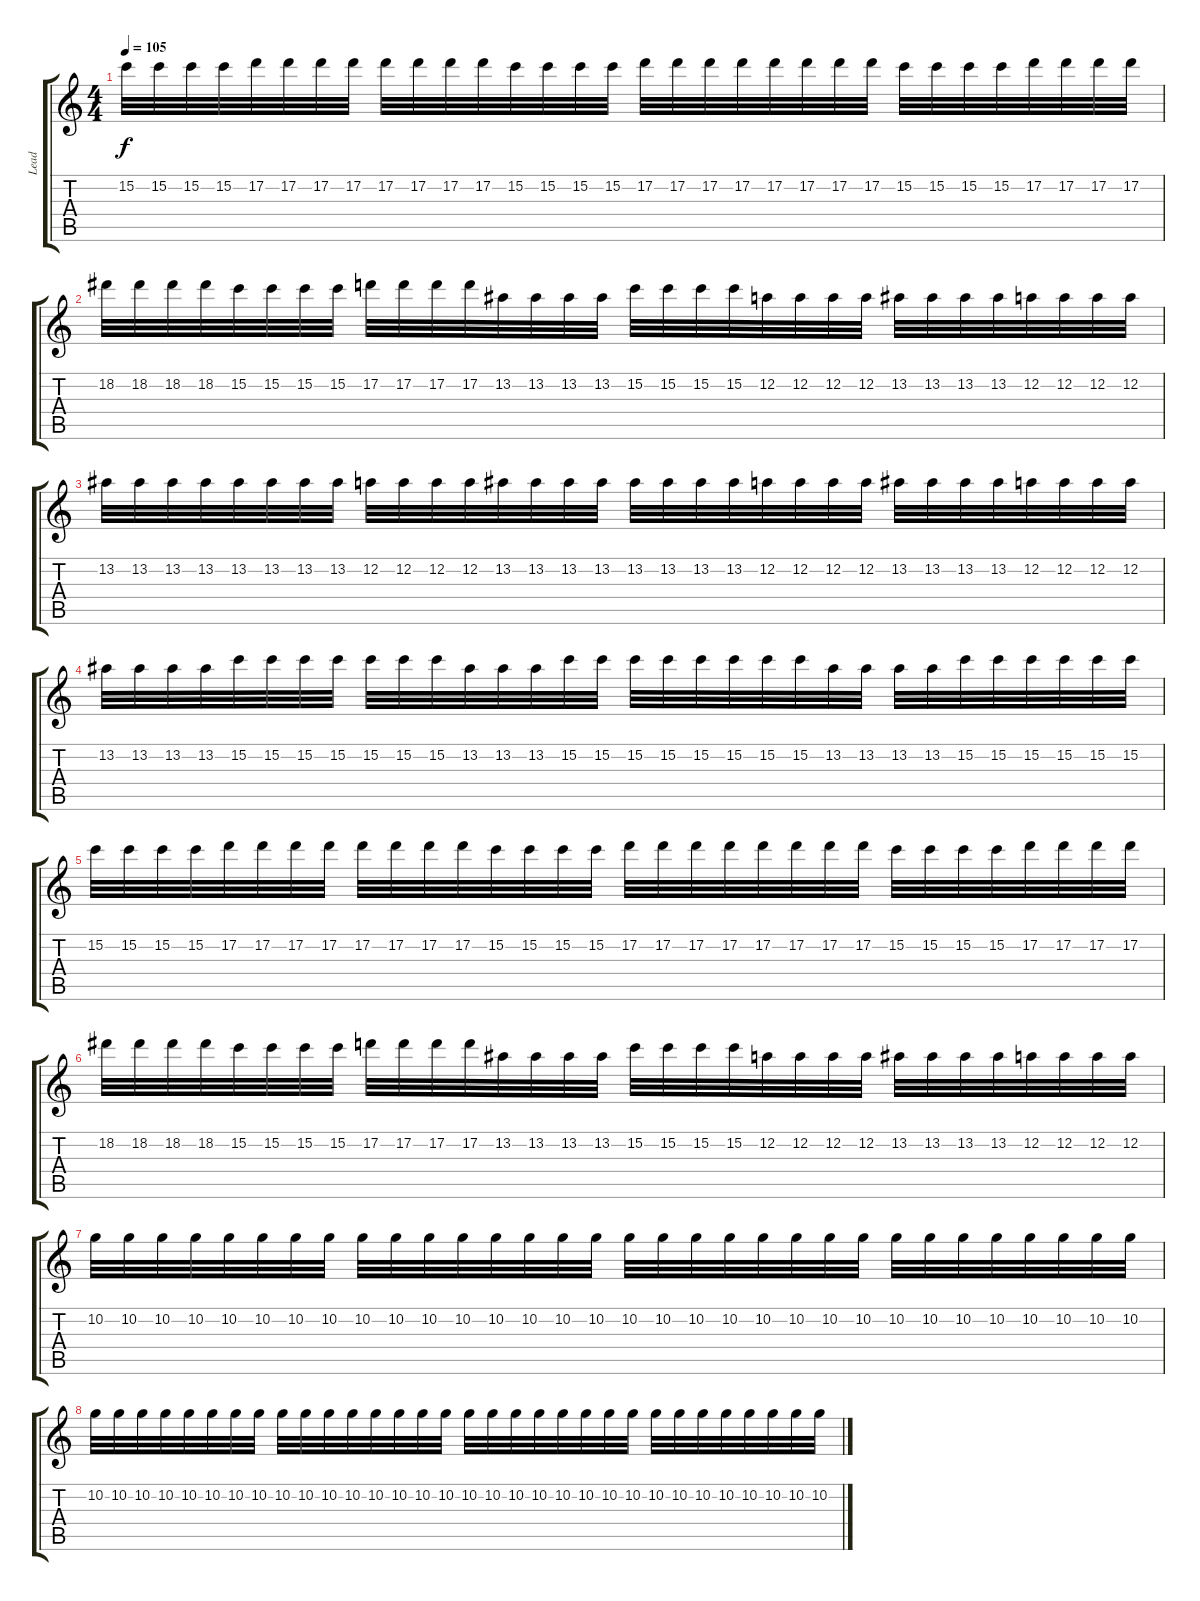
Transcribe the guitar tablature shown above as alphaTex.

\track ("Lead" "Lead") {instrument electricguitarjazz}
\staff {score tabs}
\tuning (D4 A3 F3 C3 G2 D2) {hide}
\ts (4 4)
\tempo 105
\clef g2
\ks c
15.2.32{dy f} 15.2.32 15.2.32 15.2.32 17.2.32 17.2.32 17.2.32 17.2.32 17.2.32 17.2.32 17.2.32 17.2.32 15.2.32 15.2.32 15.2.32 15.2.32 17.2.32 17.2.32 17.2.32 17.2.32 17.2.32 17.2.32 17.2.32 17.2.32 15.2.32 15.2.32 15.2.32 15.2.32 17.2.32 17.2.32 17.2.32 17.2.32 |
18.2.32 18.2.32 18.2.32 18.2.32 15.2.32 15.2.32 15.2.32 15.2.32 17.2.32 17.2.32 17.2.32 17.2.32 13.2.32 13.2.32 13.2.32 13.2.32 15.2.32 15.2.32 15.2.32 15.2.32 12.2.32 12.2.32 12.2.32 12.2.32 13.2.32 13.2.32 13.2.32 13.2.32 12.2.32 12.2.32 12.2.32 12.2.32 |
13.2.32 13.2.32 13.2.32 13.2.32 13.2.32 13.2.32 13.2.32 13.2.32 12.2.32 12.2.32 12.2.32 12.2.32 13.2.32 13.2.32 13.2.32 13.2.32 13.2.32 13.2.32 13.2.32 13.2.32 12.2.32 12.2.32 12.2.32 12.2.32 13.2.32 13.2.32 13.2.32 13.2.32 12.2.32 12.2.32 12.2.32 12.2.32 |
13.2.32 13.2.32 13.2.32 13.2.32 15.2.32 15.2.32 15.2.32 15.2.32 15.2.32 15.2.32 15.2.32 13.2.32 13.2.32 13.2.32 15.2.32 15.2.32 15.2.32 15.2.32 15.2.32 15.2.32 15.2.32 15.2.32 13.2.32 13.2.32 13.2.32 13.2.32 15.2.32 15.2.32 15.2.32 15.2.32 15.2.32 15.2.32 |
15.2.32 15.2.32 15.2.32 15.2.32 17.2.32 17.2.32 17.2.32 17.2.32 17.2.32 17.2.32 17.2.32 17.2.32 15.2.32 15.2.32 15.2.32 15.2.32 17.2.32 17.2.32 17.2.32 17.2.32 17.2.32 17.2.32 17.2.32 17.2.32 15.2.32 15.2.32 15.2.32 15.2.32 17.2.32 17.2.32 17.2.32 17.2.32 |
18.2.32 18.2.32 18.2.32 18.2.32 15.2.32 15.2.32 15.2.32 15.2.32 17.2.32 17.2.32 17.2.32 17.2.32 13.2.32 13.2.32 13.2.32 13.2.32 15.2.32 15.2.32 15.2.32 15.2.32 12.2.32 12.2.32 12.2.32 12.2.32 13.2.32 13.2.32 13.2.32 13.2.32 12.2.32 12.2.32 12.2.32 12.2.32 |
10.2.32 10.2.32 10.2.32 10.2.32 10.2.32 10.2.32 10.2.32 10.2.32 10.2.32 10.2.32 10.2.32 10.2.32 10.2.32 10.2.32 10.2.32 10.2.32 10.2.32 10.2.32 10.2.32 10.2.32 10.2.32 10.2.32 10.2.32 10.2.32 10.2.32 10.2.32 10.2.32 10.2.32 10.2.32 10.2.32 10.2.32 10.2.32 |
10.2.32 10.2.32 10.2.32 10.2.32 10.2.32 10.2.32 10.2.32 10.2.32 10.2.32 10.2.32 10.2.32 10.2.32 10.2.32 10.2.32 10.2.32 10.2.32 10.2.32 10.2.32 10.2.32 10.2.32 10.2.32 10.2.32 10.2.32 10.2.32 10.2.32 10.2.32 10.2.32 10.2.32 10.2.32 10.2.32 10.2.32 10.2.32
